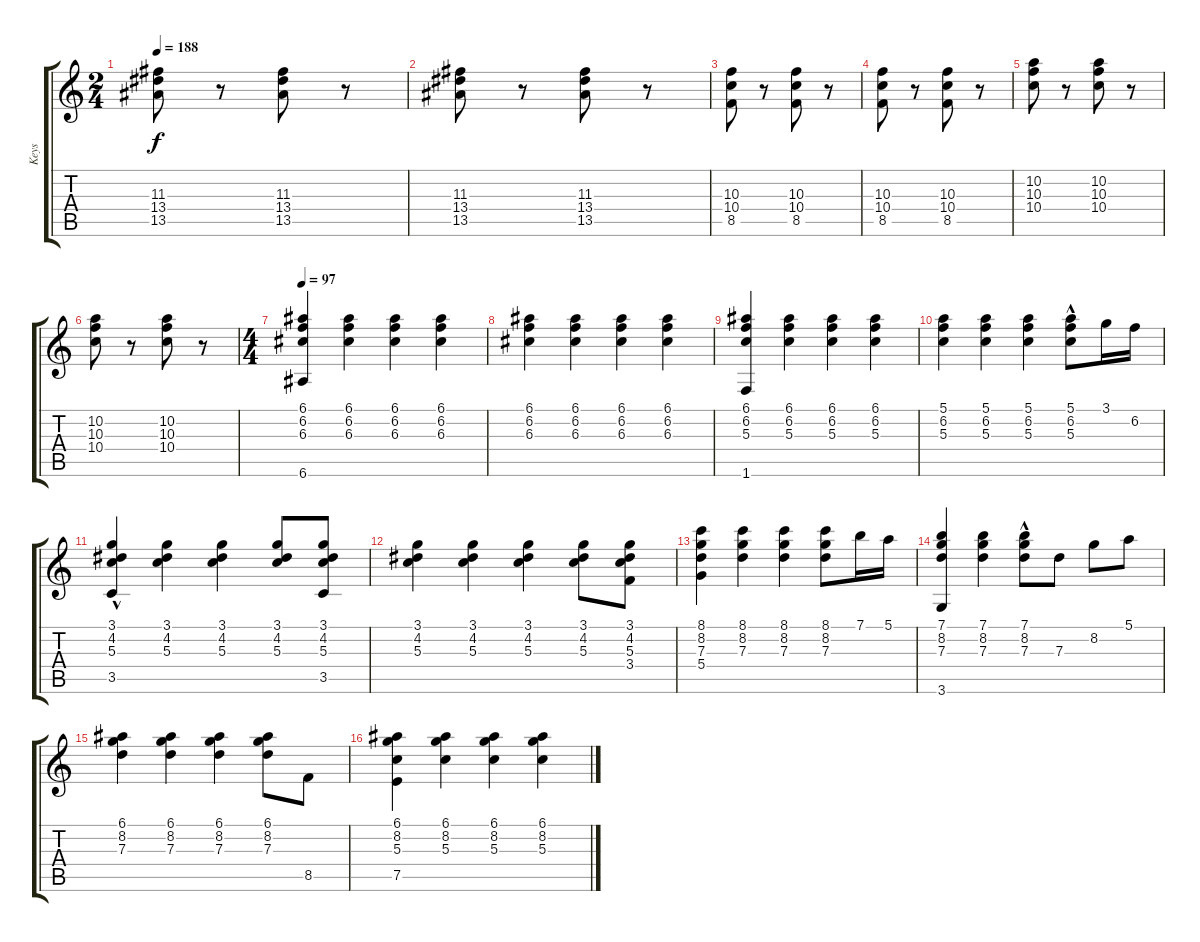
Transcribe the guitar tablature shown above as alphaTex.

\track ("Keys" "Keys") {instrument acousticguitarnylon}
\staff {score tabs}
\tuning (E4 B3 G3 D3 A2 E2) {hide}
\ts (2 4)
\tempo 188
\clef g2
\ks c
(11.3 13.4 13.5).8{dy f} r.8 (11.3 13.4 13.5).8 r.8 |
(11.3 13.4 13.5).8 r.8 (11.3 13.4 13.5).8 r.8 |
(10.3 10.4 8.5).8 r.8 (10.3 10.4 8.5).8 r.8 |
(10.3 10.4 8.5).8 r.8 (10.3 10.4 8.5).8 r.8 |
(10.2 10.3 10.4).8 r.8 (10.2 10.3 10.4).8 r.8 |
(10.2 10.3 10.4).8 r.8 (10.2 10.3 10.4).8 r.8 |
\ts (4 4)
\tempo 97
(6.1 6.2 6.3 6.6).4{instrument acousticgrandpiano} (6.1 6.2 6.3).4 (6.1 6.2 6.3).4 (6.1 6.2 6.3).4 |
(6.1 6.2 6.3).4 (6.1 6.2 6.3).4 (6.1 6.2 6.3).4 (6.1 6.2 6.3).4 |
(6.1 6.2 5.3 1.6).4 (6.1 6.2 5.3).4 (6.1 6.2 5.3).4 (6.1 6.2 5.3).4 |
(5.1 6.2 5.3).4 (5.1 6.2 5.3).4 (5.1 6.2 5.3).4 (5.1 6.2{hac} 5.3).8 3.1.16 6.2.16 |
(3.1 4.2 5.3 3.5{hac}).4 (3.1 4.2 5.3).4 (3.1 4.2 5.3).4 (3.1 4.2 5.3).8 (3.1 4.2 5.3 3.5).8 |
(3.1 4.2 5.3).4 (3.1 4.2 5.3).4 (3.1 4.2 5.3).4 (3.1 4.2 5.3).8 (3.1 4.2 5.3 3.4).8 |
(8.1 8.2 7.3 5.4).4 (8.1 8.2 7.3).4 (8.1 8.2 7.3).4 (8.1 8.2 7.3).8 7.1.16 5.1.16 |
(7.1 8.2 7.3 3.6).4 (7.1 8.2 7.3).4 (7.1{hac} 8.2 7.3).8 7.3.8 8.2.8 5.1.8 |
(6.1 8.2 7.3).4 (6.1 8.2 7.3).4 (6.1 8.2 7.3).4 (6.1 8.2 7.3).8 8.5.8 |
(6.1 8.2 5.3 7.5).4 (6.1 8.2 5.3).4 (6.1 8.2 5.3).4 (6.1 8.2 5.3).4
